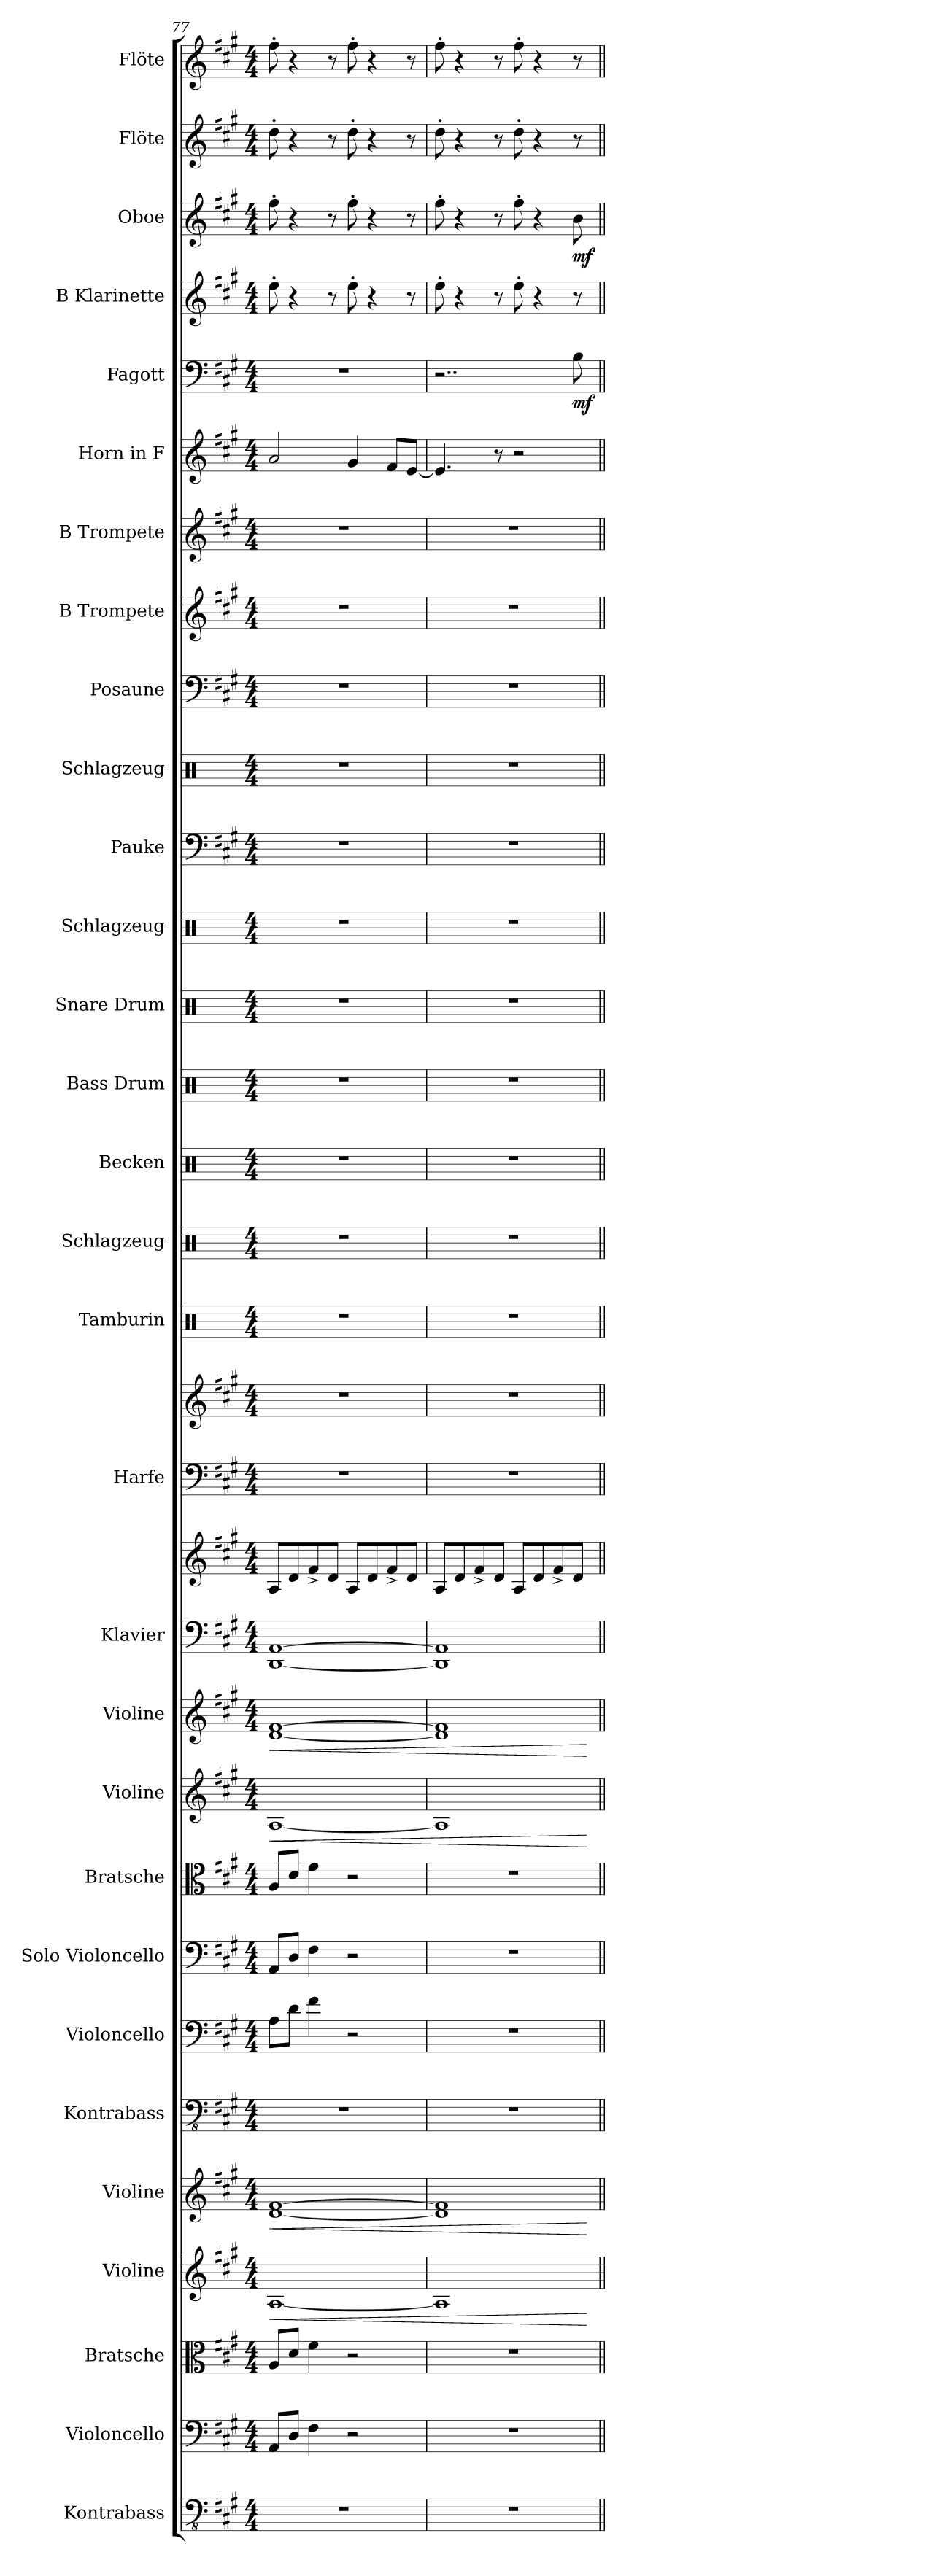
**kern	**kern	**kern	**kern	**dynam	**kern	**dynam	**kern	**kern	**kern	**kern	**kern	**dynam	**kern	**dynam	**kern	**kern	**kern	**kern	**kern	**kern	**kern	**kern	**kern	**kern	**kern	**kern	**kern	**kern	**kern	**kern	**kern	**dynam	**kern	**kern	**dynam	**kern	**kern
*part30	*part29	*part28	*part27	*part27	*part26	*part26	*part25	*part24	*part23	*part22	*part21	*part21	*part20	*part20	*part19	*part19	*part18	*part18	*part17	*part16	*part15	*part14	*part13	*part12	*part11	*part10	*part9	*part8	*part7	*part6	*part5	*part5	*part4	*part3	*part3	*part2	*part1
*staff32	*staff31	*staff30	*staff29	*staff29	*staff28	*staff28	*staff27	*staff26	*staff25	*staff24	*staff23	*staff23	*staff22	*staff22	*staff21	*staff20	*staff19	*staff18	*staff17	*staff16	*staff15	*staff14	*staff13	*staff12	*staff11	*staff10	*staff9	*staff8	*staff7	*staff6	*staff5	*staff5	*staff4	*staff3	*staff3	*staff2	*staff1
*I"Kontrabass	*I"Violoncello	*I"Bratsche	*I"Violine	*	*I"Violine	*	*I"Kontrabass	*I"Violoncello	*I"Solo Violoncello	*I"Bratsche	*I"Violine	*	*I"Violine	*	*I"Klavier	*	*I"Harfe	*	*I"Tamburin	*I"Schlagzeug	*I"Becken	*I"Bass Drum	*I"Snare Drum	*I"Schlagzeug	*I"Pauke	*I"Schlagzeug	*I"Posaune	*I"B Trompete	*I"B Trompete	*I"Horn in F	*I"Fagott	*	*I"B Klarinette	*I"Oboe	*	*I"Flöte	*I"Flöte
*I'Kb.	*I'Vc.	*I'Bra.	*I'Vl.	*	*I'Vl.	*	*I'Kb.	*I'Vc.	*I'Vc.	*I'Bra.	*I'Vl.	*	*I'Vl.	*	*I'Klav.	*	*I'Hrf.	*	*I'Tamb.	*I'Slzg.	*I'Bkn.	*I'B. Dr.	*I'Sn. Dr.	*I'Slzg.	*I'Pk.	*I'Slzg.	*I'Psn.	*I'B Tpt.	*I'B Tpt.	*	*I'Fgt.	*	*I'B Kl.	*I'Ob.	*	*I'Fl.	*I'Fl.
*clefFv4	*clefF4	*clefC3	*clefG2	*	*clefG2	*	*clefFv4	*clefF4	*clefF4	*clefC3	*clefG2	*	*clefG2	*	*clefF4	*clefG2	*clefF4	*clefG2	*clefX	*clefX	*clefX	*clefX	*clefX	*clefX	*clefF4	*clefX	*clefF4	*clefG2	*clefG2	*clefG2	*clefF4	*	*clefG2	*clefG2	*	*clefG2	*clefG2
*ITrd7c12	*	*	*	*	*	*	*ITrd7c12	*	*	*	*	*	*	*	*	*	*	*	*	*	*	*	*	*	*	*	*	*ITrd1c2	*ITrd1c2	*ITrd4c7	*	*	*ITrd1c2	*	*	*	*
*k[f#c#g#]	*k[f#c#g#]	*k[f#c#g#]	*k[f#c#g#]	*	*k[f#c#g#]	*	*k[f#c#g#]	*k[f#c#g#]	*k[f#c#g#]	*k[f#c#g#]	*k[f#c#g#]	*	*k[f#c#g#]	*	*k[f#c#g#]	*k[f#c#g#]	*k[f#c#g#]	*k[f#c#g#]	*k[]	*k[]	*k[]	*k[]	*k[]	*k[]	*k[f#c#g#]	*k[]	*k[f#c#g#]	*k[f#]	*k[f#]	*k[f#c#]	*k[f#c#g#]	*	*k[f#]	*k[f#c#g#]	*	*k[f#c#g#]	*k[f#c#g#]
*M4/4	*M4/4	*M4/4	*M4/4	*	*M4/4	*	*M4/4	*M4/4	*M4/4	*M4/4	*M4/4	*	*M4/4	*	*M4/4	*M4/4	*M4/4	*M4/4	*M4/4	*M4/4	*M4/4	*M4/4	*M4/4	*M4/4	*M4/4	*M4/4	*M4/4	*M4/4	*M4/4	*M4/4	*M4/4	*	*M4/4	*M4/4	*	*M4/4	*M4/4
=77	=77	=77	=77	=77	=77	=77	=77	=77	=77	=77	=77	=77	=77	=77	=77	=77	=77	=77	=77	=77	=77	=77	=77	=77	=77	=77	=77	=77	=77	=77	=77	=77	=77	=77	=77	=77	=77
!	!	!	!	!LO:HP:b	!	!LO:HP:b	!	!	!	!	!	!LO:HP:b	!	!LO:HP:b	!	!	!	!	!	!	!	!	!	!	!	!	!	!	!	!	!	!	!	!	!	!	!
1r	8AA/L	8A/L	[1A	<	[1d [1f#	<	1r	8A\L	8AA/L	8A/L	[1A	<	[1d [1f#	<	[1DD [1AA	8A/L	1r	1r	1r	1r	1r	1r	1r	1r	1r	1r	1r	1r	1r	2d/	1r	.	8dd'\	8ff#'\	.	8dd'\	8ff#'\
.	8D/J	8d/J	.	.	.	.	.	8d\J	8D/J	8d/J	.	.	.	.	.	8d/	.	.	.	.	.	.	.	.	.	.	.	.	.	.	.	.	4r	4r	.	4r	4r
.	4F#\	4f#\	.	.	.	.	.	4f#\	4F#\	4f#\	.	.	.	.	.	8f#^/	.	.	.	.	.	.	.	.	.	.	.	.	.	.	.	.	.	.	.	.	.
.	.	.	.	.	.	.	.	.	.	.	.	.	.	.	.	8d/J	.	.	.	.	.	.	.	.	.	.	.	.	.	.	.	.	8r	8r	.	8r	8r
.	2r	2r	.	.	.	.	.	2r	2r	2r	.	.	.	.	.	8A/L	.	.	.	.	.	.	.	.	.	.	.	.	.	4c#/	.	.	8dd'\	8ff#'\	.	8dd'\	8ff#'\
.	.	.	.	.	.	.	.	.	.	.	.	.	.	.	.	8d/	.	.	.	.	.	.	.	.	.	.	.	.	.	.	.	.	4r	4r	.	4r	4r
.	.	.	.	.	.	.	.	.	.	.	.	.	.	.	.	8f#^/	.	.	.	.	.	.	.	.	.	.	.	.	.	8B/L	.	.	.	.	.	.	.
.	.	.	.	.	.	.	.	.	.	.	.	.	.	.	.	8d/J	.	.	.	.	.	.	.	.	.	.	.	.	.	[8A/J	.	.	8r	8r	.	8r	8r
=78	=78	=78	=78	=78	=78	=78	=78	=78	=78	=78	=78	=78	=78	=78	=78	=78	=78	=78	=78	=78	=78	=78	=78	=78	=78	=78	=78	=78	=78	=78	=78	=78	=78	=78	=78	=78	=78
1r	1r	1r	1A]	.	1d] 1f#]	.	1r	1r	1r	1r	1A]	.	1d] 1f#]	.	1DD] 1AA]	8A/L	1r	1r	1r	1r	1r	1r	1r	1r	1r	1r	1r	1r	1r	4.A/]	2..r	.	8dd'\	8ff#'\	.	8dd'\	8ff#'\
.	.	.	.	.	.	.	.	.	.	.	.	.	.	.	.	8d/	.	.	.	.	.	.	.	.	.	.	.	.	.	.	.	.	4r	4r	.	4r	4r
.	.	.	.	.	.	.	.	.	.	.	.	.	.	.	.	8f#^/	.	.	.	.	.	.	.	.	.	.	.	.	.	.	.	.	.	.	.	.	.
.	.	.	.	.	.	.	.	.	.	.	.	.	.	.	.	8d/J	.	.	.	.	.	.	.	.	.	.	.	.	.	8r	.	.	8r	8r	.	8r	8r
.	.	.	.	.	.	.	.	.	.	.	.	.	.	.	.	8A/L	.	.	.	.	.	.	.	.	.	.	.	.	.	2r	.	.	8dd'\	8ff#'\	.	8dd'\	8ff#'\
.	.	.	.	.	.	.	.	.	.	.	.	.	.	.	.	8d/	.	.	.	.	.	.	.	.	.	.	.	.	.	.	.	.	4r	4r	.	4r	4r
.	.	.	.	.	.	.	.	.	.	.	.	.	.	.	.	8f#^/	.	.	.	.	.	.	.	.	.	.	.	.	.	.	.	.	.	.	.	.	.
!	!	!	!	!	!	!	!	!	!	!	!	!	!	!	!	!	!	!	!	!	!	!	!	!	!	!	!	!	!	!	!	!LO:DY:b	!	!	!LO:DY:b	!	!
.	.	.	.	.	.	.	.	.	.	.	.	.	.	.	.	8d/J	.	.	.	.	.	.	.	.	.	.	.	.	.	.	8B\	mf	8r	8b\	mf	8r	8r
.	.	.	.	[	.	[	.	.	.	.	.	[	.	[	.	.	.	.	.	.	.	.	.	.	.	.	.	.	.	.	.	.	.	.	.	.	.
=||	=||	=||	=||	=||	=||	=||	=||	=||	=||	=||	=||	=||	=||	=||	=||	=||	=||	=||	=||	=||	=||	=||	=||	=||	=||	=||	=||	=||	=||	=||	=||	=||	=||	=||	=||	=||	=||
*-	*-	*-	*-	*-	*-	*-	*-	*-	*-	*-	*-	*-	*-	*-	*-	*-	*-	*-	*-	*-	*-	*-	*-	*-	*-	*-	*-	*-	*-	*-	*-	*-	*-	*-	*-	*-	*-
